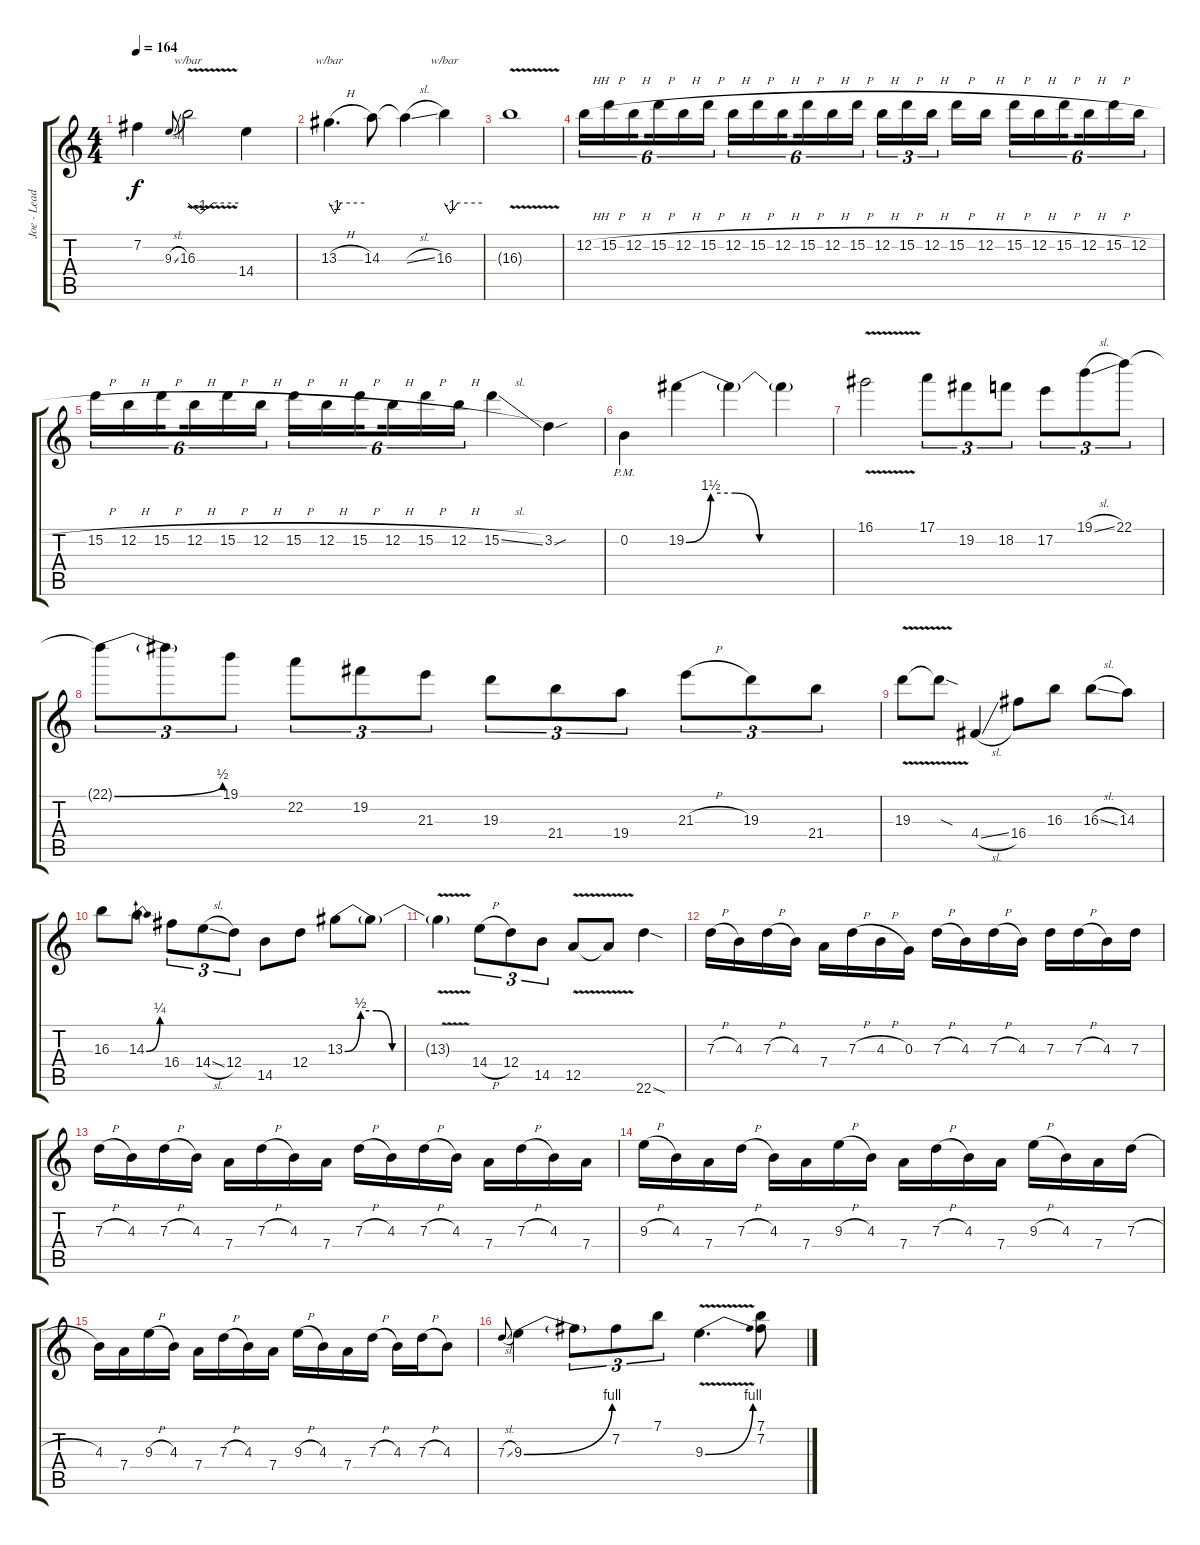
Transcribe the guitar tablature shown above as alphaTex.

\track ("Joe - Lead" "Joe - Lead") {instrument electricguitarclean}
\staff {score tabs}
\tuning (E4 B3 G3 D3 A2 E2) {hide}
\ts (4 4)
\tempo 164
\clef g2
\ks c
7.2{t}.4{dy f} 9.3{sl}.8{gr onbeat} 16.3{v}.2{tbe (custom default 0 0 15 -4 30 0 60 0)} 14.4.4 |
13.3{h}.4{d tbe (custom default 0 0 10 -4 20 0 60 0)} 14.3.8 14.3{sl t}.4 16.3.4{tbe (custom default 0 0 9 -4 21 0 60 0)} |
16.3{v t}.1 |
12.2{h}.16{tu (6 4)} 15.2{h}.16{tu (6 4)} 12.2{h}.16{tu (6 4) beam splitsecondary} 15.2{h}.16{tu (6 4)} 12.2{h}.16{tu (6 4)} 15.2{h}.16{tu (6 4)} 12.2{h}.16{tu (6 4)} 15.2{h}.16{tu (6 4)} 12.2{h}.16{tu (6 4) beam splitsecondary} 15.2{h}.16{tu (6 4)} 12.2{h}.16{tu (6 4)} 15.2{h}.16{tu (6 4)} 12.2{h}.16{tu (3 2)} 15.2{h}.16{tu (3 2)} 12.2{h}.16{tu (3 2) beam splitsecondary} 15.2{h}.16 12.2{h}.16 15.2{h}.16{tu (6 4)} 12.2{h}.16{tu (6 4)} 15.2{h}.16{tu (6 4) beam splitsecondary} 12.2{h}.16{tu (6 4)} 15.2{h}.16{tu (6 4)} 12.2{h}.16{tu (6 4)} |
15.2{h}.16{tu (6 4)} 12.2{h}.16{tu (6 4)} 15.2{h}.16{tu (6 4) beam splitsecondary} 12.2{h}.16{tu (6 4)} 15.2{h}.16{tu (6 4)} 12.2{h}.16{tu (6 4)} 15.2{h}.16{tu (6 4)} 12.2{h}.16{tu (6 4)} 15.2{h}.16{tu (6 4) beam splitsecondary} 12.2{h}.16{tu (6 4)} 15.2{h}.16{tu (6 4)} 12.2{h}.16{tu (6 4)} 15.2{sl}.4 3.2{sou}.4 |
0.2{pm}.4 19.2{be (custom 0 0 10 6 20 6 30 0 60 0)}.4 19.2{t}.4 19.2{t}.4 |
16.1{v}.2 17.1.8{tu (3 2)} 19.2.8{tu (3 2)} 18.2.8{tu (3 2)} 17.2.8{tu (3 2)} 19.1{sl}.8{tu (3 2)} 22.1.8{tu (3 2)} |
22.1{be (bend 0 0 60 2) t}.8{tu (3 2)} 22.1{t}.8{tu (3 2)} 19.1.8{tu (3 2)} 22.2.8{tu (3 2)} 19.2.8{tu (3 2)} 21.3.8{tu (3 2)} 19.3.8{tu (3 2)} 21.4.8{tu (3 2)} 19.4.8{tu (3 2)} 21.3{h}.8{tu (3 2)} 19.3.8{tu (3 2)} 21.4.8{tu (3 2)} |
19.3{v}.8 19.3{sod t}.8 4.4{sl}.4 16.4.8 16.3.8 16.3{sl}.8 14.3.8 |
16.3.8 14.3{be (bend 0 0 60 1)}.8 16.4.8{tu (3 2)} 14.4{sl}.8{tu (3 2)} 12.4.8{tu (3 2)} 14.5.8 12.4.8 13.3{be (custom 0 0 10 2 20 2 30 0 60 0)}.8 13.3{t}.8 |
13.3{v t}.4 14.4{h}.8{tu (3 2)} 12.4.8{tu (3 2)} 14.5.8{tu (3 2)} 12.5{v}.8 12.5{t}.8 22.6{sod}.4 |
7.3{h}.16 4.3.16 7.3{h}.16 4.3.16 7.4.16 7.3{h}.16 4.3{h}.16 0.3.16 7.3{h}.16 4.3.16 7.3{h}.16 4.3.16 7.3.16 7.3{h}.16 4.3.16 7.3.16 |
7.3{h}.16 4.3.16 7.3{h}.16 4.3.16 7.4.16 7.3{h}.16 4.3.16 7.4.16 7.3{h}.16 4.3.16 7.3{h}.16 4.3.16 7.4.16 7.3{h}.16 4.3.16 7.4.16 |
9.3{h}.16 4.3.16 7.4.16 7.3{h}.16 4.3.16 7.4.16 9.3{h}.16 4.3.16 7.4.16 7.3{h}.16 4.3.16 7.4.16 9.3{h}.16 4.3.16 7.4.16 7.3{h}.16 |
4.3.16 7.4.16 9.3{h}.16 4.3.16 7.4.16 7.3{h}.16 4.3.16 7.4.16 9.3{h}.16 4.3.16 7.4.16 7.3{h}.16 4.3.16 7.3{h}.16 4.3.8 |
7.3{sl}.8{gr onbeat} 9.3{be (bend 0 0 60 4)}.4 9.3{t}.8{tu (3 2)} 7.2.8{tu (3 2)} 7.1.8{tu (3 2)} 9.3{be (bend 0 0 60 4) v}.4{d} (7.1 7.2).8
